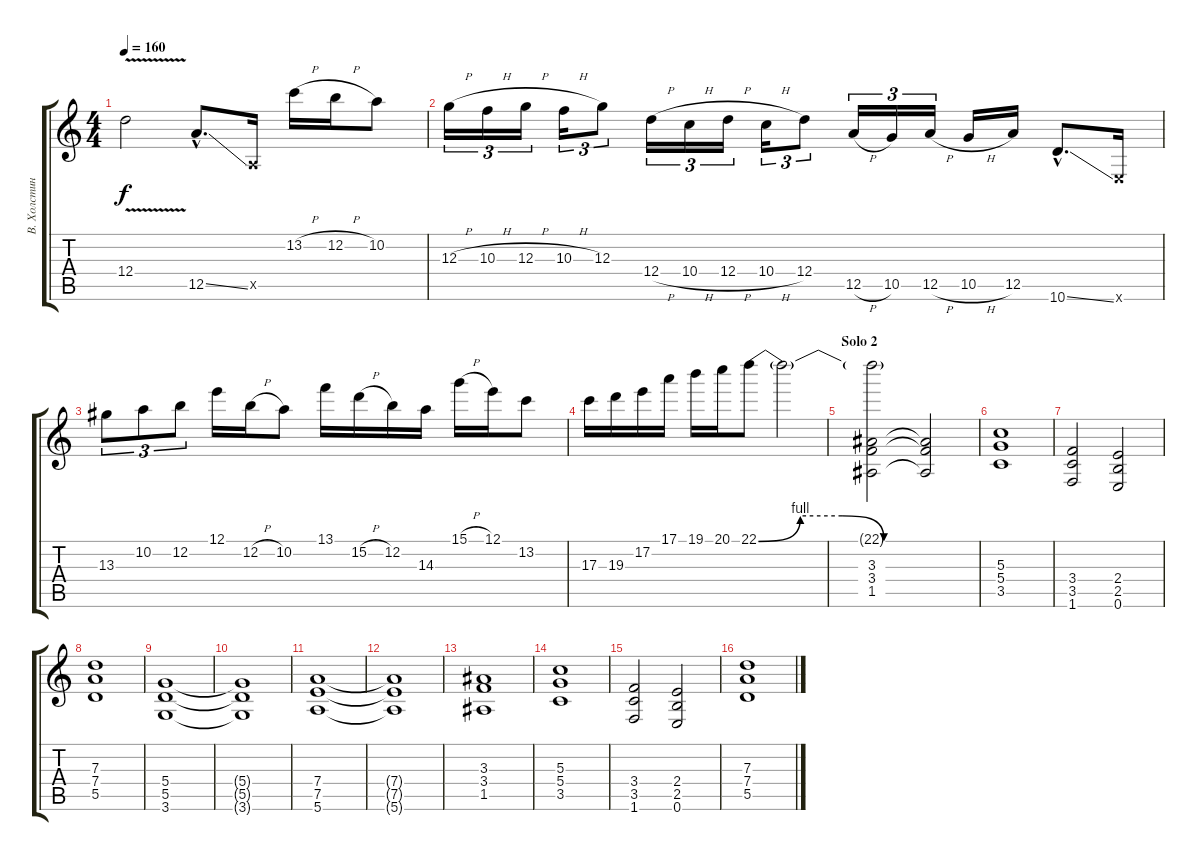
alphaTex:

\track ("B. Холстинин" "B. Холстин") {instrument distortionguitar}
\staff {score tabs}
\tuning (E4 B3 G3 D3 A2 E2) {hide}
\ts (4 4)
\tempo 160
\clef g2
\ks c
12.4{v}.2{dy f} 12.5{ss hac}.8{d} 0.5{x}.16 13.2{h}.16 12.2{h}.16 10.2.8 |
12.3{h}.16{tu (3 2)} 10.3{h}.16{tu (3 2)} 12.3{h}.16{tu (3 2)} 10.3{h}.16{tu (3 2)} 12.3.8{tu (3 2)} 12.4{h}.16{tu (3 2)} 10.4{h}.16{tu (3 2)} 12.4{h}.16{tu (3 2)} 10.4{h}.16{tu (3 2)} 12.4.8{tu (3 2)} 12.5{h}.16{tu (3 2)} 10.5.16{tu (3 2)} 12.5{h}.16{tu (3 2)} 10.5{h}.16 12.5.16 10.6{ss hac}.8{d} 0.6{x}.16 |
13.3.8{tu (3 2)} 10.2.8{tu (3 2)} 12.2.8{tu (3 2)} 12.1.16 12.2{h}.16 10.2.8 13.1.16 15.2{h}.16 12.2.16 14.3.16 15.1{h}.16 12.1.16 13.2.8 |
17.3.16 19.3.16 17.2.16 17.1.16 19.1.16 20.1.16 22.1{be (custom 0 0 15 4 30 4 45 0 60 0)}.8 22.1{t}.2{volume 10} |
\section ("" "Solo 2")
(22.1{t} 3.3 3.4 1.5).2 (3.3{t} 3.4{t} 1.5{t}).2 |
(5.3 5.4 3.5).1 |
(3.4 3.5 1.6).2 (2.4 2.5 0.6).2 |
(7.3 7.4 5.5).1 |
(5.4 5.5 3.6).1 |
(5.4{t} 5.5{t} 3.6{t}).1 |
(7.4 7.5 5.6).1 |
(7.4{t} 7.5{t} 5.6{t}).1 |
(3.3 3.4 1.5).1 |
(5.3 5.4 3.5).1 |
(3.4 3.5 1.6).2 (2.4 2.5 0.6).2 |
(7.3 7.4 5.5).1
